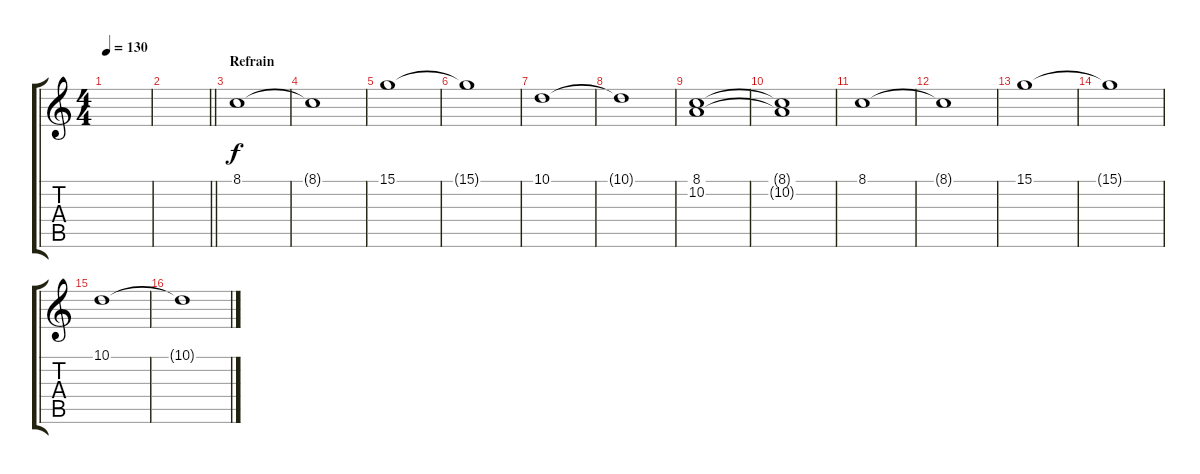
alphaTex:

\track "" {instrument stringensemble2}
\staff {score tabs}
\tuning (E4 B3 G3 D3 A2 E2) {hide}
\ts (4 4)
\tempo 130
\clef g2
\ks c
|
\barLineRight lightlight
|
\section ("" "Refrain")
8.1.1 |
8.1{t}.1 |
15.1.1 |
15.1{t}.1 |
10.1.1 |
10.1{t}.1 |
(8.1 10.2).1 |
(8.1{t} 10.2{t}).1 |
8.1.1 |
8.1{t}.1 |
15.1.1 |
15.1{t}.1 |
10.1.1 |
10.1{t}.1
